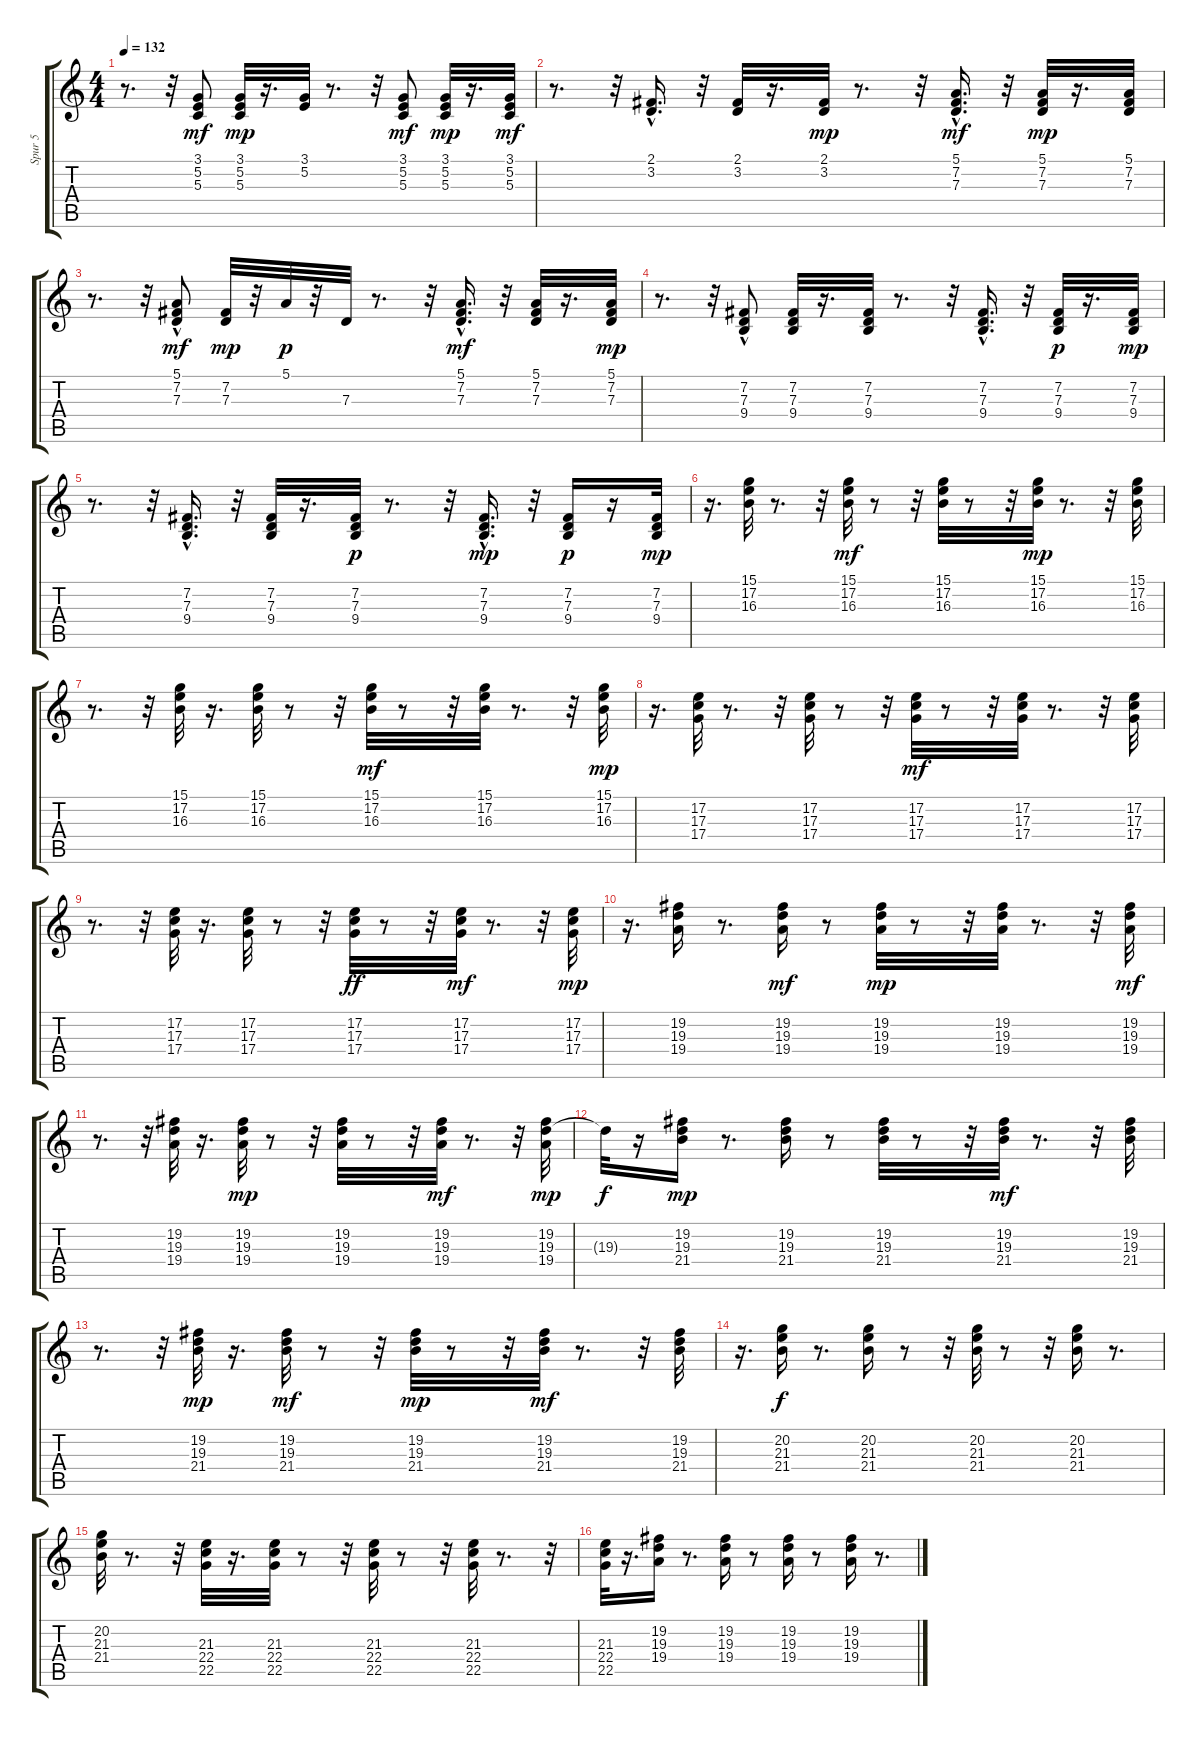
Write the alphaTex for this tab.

\track ("Spur 5" "Spur 5") {instrument lead1square}
\staff {score tabs}
\tuning (E4 B3 G3 D3 A2 E2) {hide}
\ts (4 4)
\tempo 132
\clef g2
\ks c
r.8{d dy mf} r.32 (3.1 5.2 5.3).8 (3.1 5.2 5.3).32{dy mp} r.16{d} (3.1 5.2).32 r.8{d} r.32 (3.1 5.2 5.3).8{dy mf} (3.1 5.2 5.3).32{dy mp} r.16{d} (3.1 5.2 5.3).32{dy mf} |
r.8{d} r.32 (2.1{hac} 3.2{hac}).16{d} r.32 (2.1 3.2).32 r.16{d} (2.1 3.2).32{dy mp} r.8{d} r.32 (5.1{hac} 7.2{hac} 7.3{hac}).16{d dy mf} r.32 (5.1 7.2 7.3).32{dy mp} r.16{d} (5.1 7.2 7.3).32 |
r.8{d} r.32 (5.1{hac} 7.2 7.3).8{dy mf} (7.2 7.3).32{dy mp} r.32 5.1.32{dy p} r.32 7.3.32 r.8{d} r.32 (5.1 7.2{hac} 7.3{hac}).16{d dy mf} r.32 (5.1 7.2 7.3).32 r.16{d} (5.1 7.2 7.3).32{dy mp} |
r.8{d} r.32 (7.2{hac} 7.3 9.4).8 (7.2 7.3 9.4).32 r.16{d} (7.2 7.3 9.4).32 r.8{d} r.32 (7.2{hac} 7.3{hac} 9.4{hac}).16{d} r.32 (7.2 7.3 9.4).32{dy p} r.16{d} (7.2 7.3 9.4).32{dy mp} |
r.8{d} r.32 (7.2{hac} 7.3{hac} 9.4{hac}).16{d} r.32 (7.2 7.3 9.4).32 r.16{d} (7.2 7.3 9.4).32{dy p} r.8{d} r.32 (7.2{hac} 7.3 9.4).16{d dy mp} r.32 (7.2 7.3 9.4).16{dy p} r.16 (7.2 7.3 9.4).32{dy mp} |
r.16{d} (15.1 17.2 16.3).32 r.8{d} r.32 (15.1 17.2 16.3).32{dy mf} r.8 r.32 (15.1 17.2 16.3).32 r.8 r.32 (15.1 17.2 16.3).32{dy mp} r.8{d} r.32 (15.1 17.2 16.3).32 |
r.8{d} r.32 (15.1 17.2 16.3).32 r.16{d} (15.1 17.2 16.3).32 r.8 r.32 (15.1 17.2 16.3).32{dy mf} r.8 r.32 (15.1 17.2 16.3).32 r.8{d} r.32 (15.1 17.2 16.3).32{dy mp} |
r.16{d} (17.2 17.3 17.4).32 r.8{d} r.32 (17.2 17.3 17.4).32 r.8 r.32 (17.2 17.3 17.4).32{dy mf} r.8 r.32 (17.2 17.3 17.4).32 r.8{d} r.32 (17.2 17.3 17.4).32 |
r.8{d} r.32 (17.2 17.3 17.4).32 r.16{d} (17.2 17.3 17.4).32 r.8 r.32 (17.2 17.3 17.4).32{dy ff} r.8 r.32 (17.2 17.3 17.4).32{dy mf} r.8{d} r.32 (17.2 17.3 17.4).32{dy mp} |
r.16{d} (19.2 19.3 19.4).16 r.8{d} (19.2 19.3 19.4).16{dy mf} r.8 (19.2 19.3 19.4).32{dy mp} r.8 r.32 (19.2 19.3 19.4).32 r.8{d} r.32 (19.2 19.3 19.4).32{dy mf} |
r.8{d} r.32 (19.2 19.3 19.4).32 r.16{d} (19.2 19.3 19.4).32{dy mp} r.8 r.32 (19.2 19.3 19.4).32 r.8 r.32 (19.2 19.3 19.4).32{dy mf} r.8{d} r.32 (19.2 19.3 19.4).32{dy mp} |
19.3{t}.32{dy f} r.16 (19.2 19.3 21.4).16{dy mp} r.8{d} (19.2 19.3 21.4).16 r.8 (19.2 19.3 21.4).32 r.8 r.32 (19.2 19.3 21.4).32{dy mf} r.8{d} r.32 (19.2 19.3 21.4).32 |
r.8{d} r.32 (19.2 19.3 21.4).32{dy mp} r.16{d} (19.2 19.3 21.4).32{dy mf} r.8 r.32 (19.2 19.3 21.4).32{dy mp} r.8 r.32 (19.2 19.3 21.4).32{dy mf} r.8{d} r.32 (19.2 19.3 21.4).32 |
r.16{d} (20.2 21.3 21.4).16{dy f} r.8{d} (20.2 21.3 21.4).16 r.8 r.32 (20.2 21.3 21.4).32 r.8 r.32 (20.2 21.3 21.4).16 r.8{d} |
(20.2 21.3 21.4).32 r.8{d} r.32 (21.3 22.4 22.5).32 r.16{d} (21.3 22.4 22.5).32 r.8 r.32 (21.3 22.4 22.5).32 r.8 r.32 (21.3 22.4 22.5).32 r.8{d} r.32 |
(21.3 22.4 22.5).32 r.16{d} (19.2 19.3 19.4).16 r.8{d} (19.2 19.3 19.4).16 r.8 (19.2 19.3 19.4).16 r.8 (19.2 19.3 19.4).16 r.8{d}
